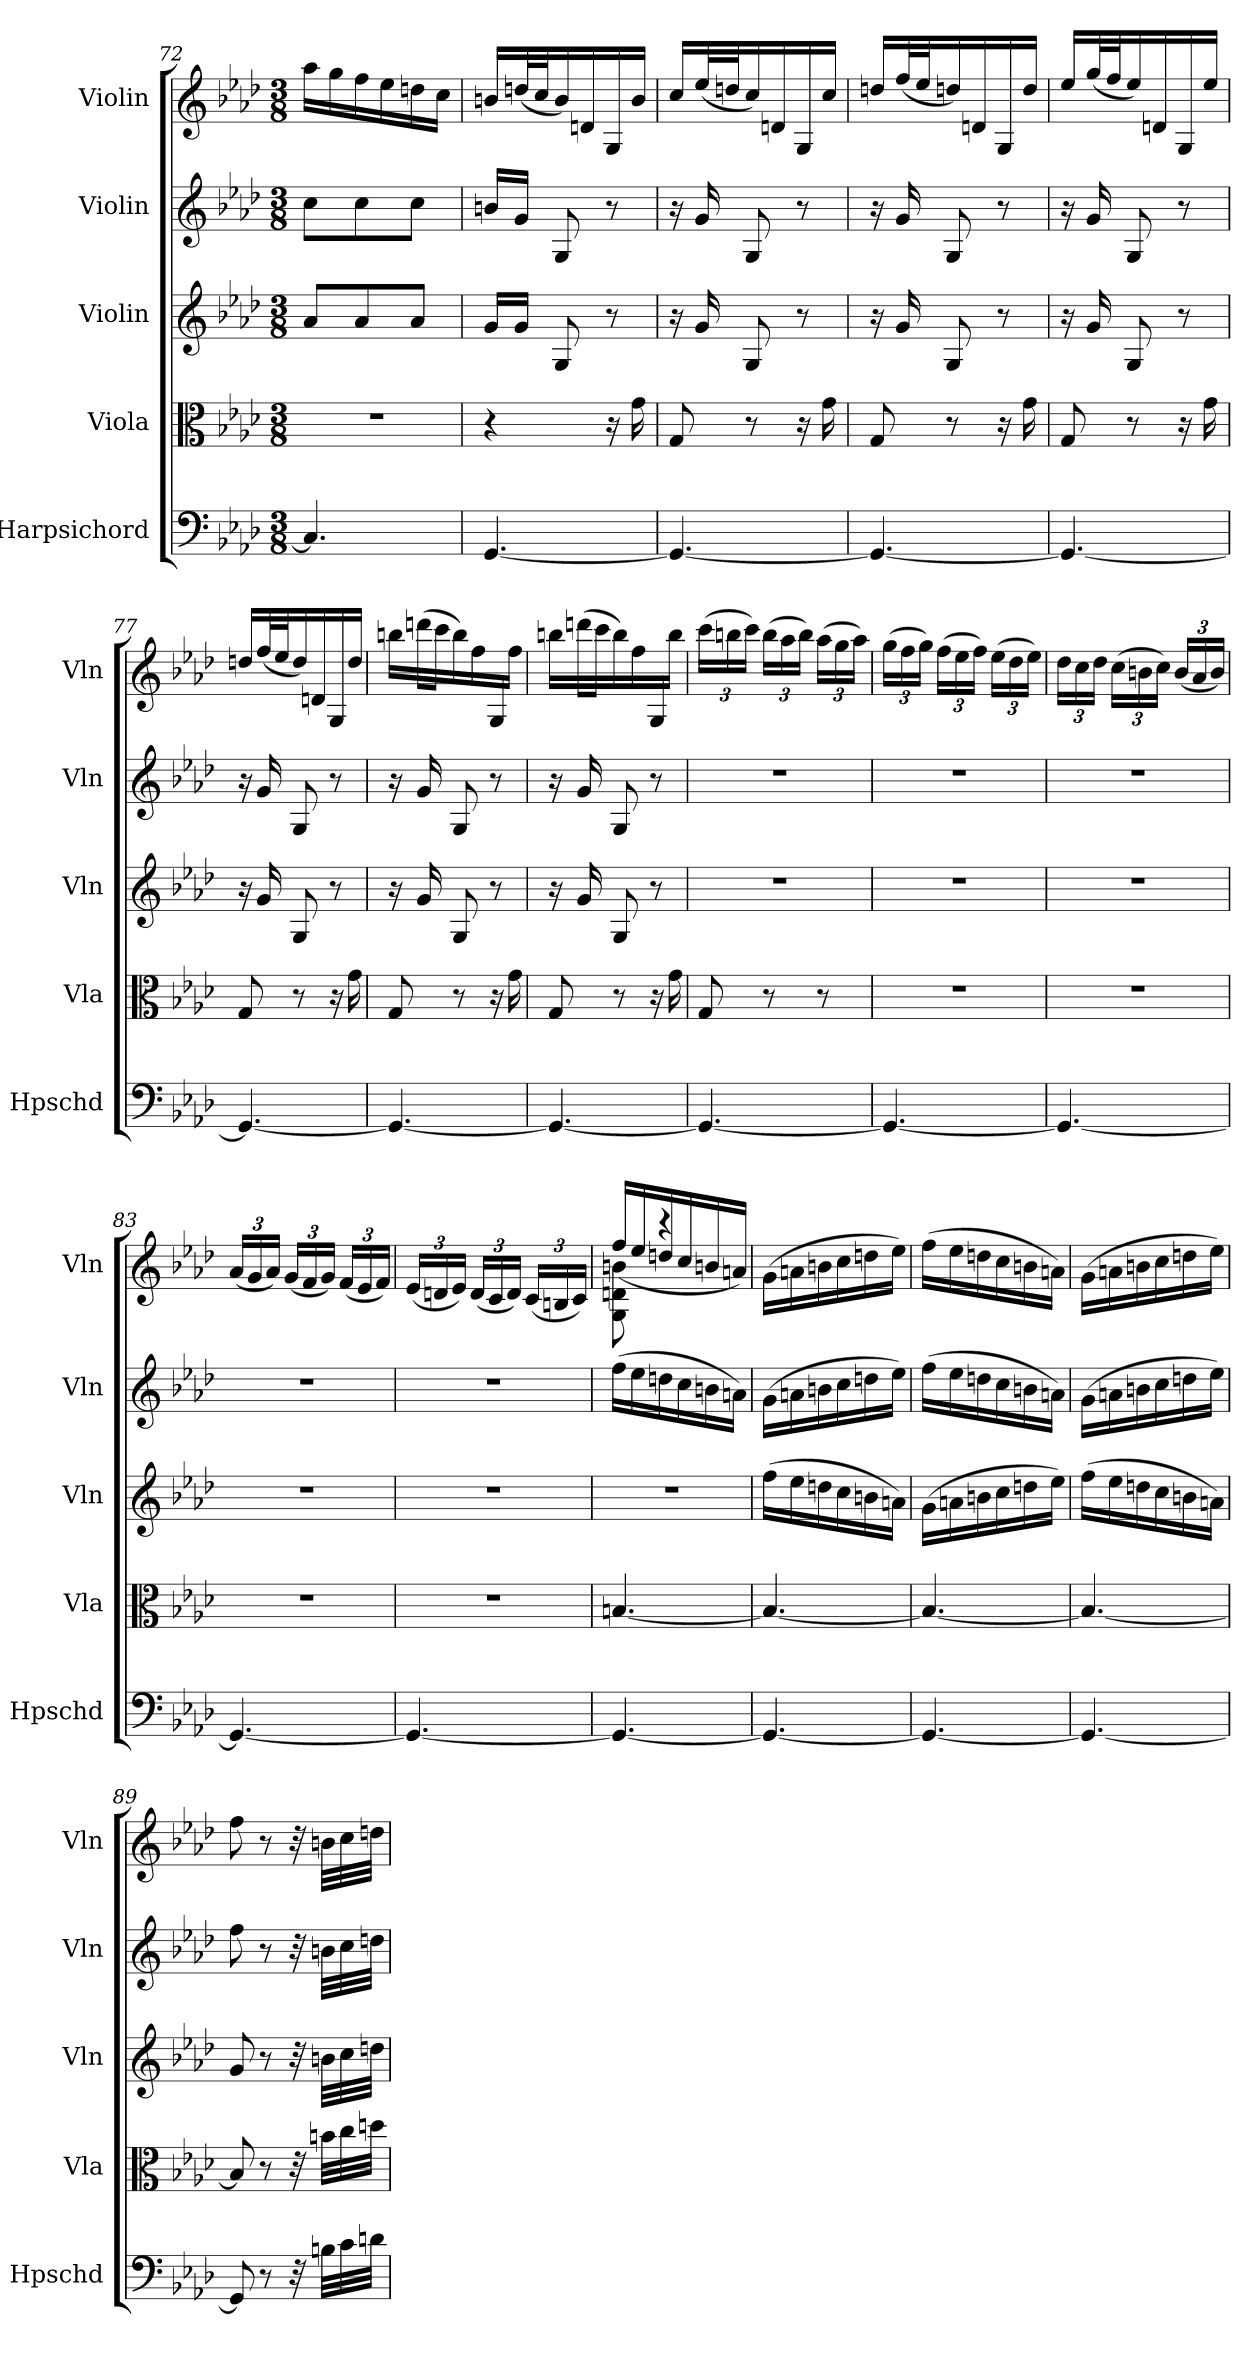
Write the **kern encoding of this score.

**kern	**kern	**kern	**kern	**kern
*part5	*part4	*part3	*part2	*part1
*staff5	*staff4	*staff3	*staff2	*staff1
*I"Harpsichord	*I"Viola	*I"Violin	*I"Violin	*I"Violin
*I'Hpschd	*I'Vla	*I'Vln	*I'Vln	*I'Vln
*clefF4	*clefC3	*clefG2	*clefG2	*clefG2
*k[b-e-a-d-]	*k[b-e-a-d-]	*k[b-e-a-d-]	*k[b-e-a-d-]	*k[b-e-a-d-]
*f:	*f:	*f:	*f:	*f:
*M3/8	*M3/8	*M3/8	*M3/8	*M3/8
=72	=72	=72	=72	=72
4.C/]	4.r	8a-/L	8cc\L	16aa-\LL
.	.	.	.	16gg\
.	.	8a-/	8cc\	16ff\
.	.	.	.	16ee-\
.	.	8a-/J	8cc\J	16ddn\
.	.	.	.	16cc\JJ
=73	=73	=73	=73	=73
[4.GG/	4r	16g/LL	16bn/LL	16bn/LL
.	.	16g/JJ	16g/JJ	(32ddn/L
.	.	.	.	32cc/J
.	.	8G/	8G/	16b/)
.	.	.	.	16dn/
.	16r	8r	8r	16G/
.	16g\	.	.	16b/JJ
=74	=74	=74	=74	=74
4.GG/_	8G/	16r	16r	16cc/LL
.	.	16g/	16g/	(32ee-/L
.	.	.	.	32ddn/J
.	8r	8G/	8G/	16cc/)
.	.	.	.	16dn/
.	16r	8r	8r	16G/
.	16g\	.	.	16cc/JJ
=75	=75	=75	=75	=75
4.GG/_	8G/	16r	16r	16ddn/LL
.	.	16g/	16g/	(32ff/L
.	.	.	.	32ee-/J
.	8r	8G/	8G/	16ddn/)
.	.	.	.	16dn/
.	16r	8r	8r	16G/
.	16g\	.	.	16dd/JJ
=76	=76	=76	=76	=76
4.GG/_	8G/	16r	16r	16ee-/LL
.	.	16g/	16g/	(32gg/L
.	.	.	.	32ff/J
.	8r	8G/	8G/	16ee-/)
.	.	.	.	16dn/
.	16r	8r	8r	16G/
.	16g\	.	.	16ee-/JJ
=77	=77	=77	=77	=77
4.GG/_	8G/	16r	16r	16ddn/LL
.	.	16g/	16g/	(32ff/L
.	.	.	.	32ee-/J
.	8r	8G/	8G/	16dd/)
.	.	.	.	16dn/
.	16r	8r	8r	16G/
.	16g\	.	.	16dd/JJ
=78	=78	=78	=78	=78
4.GG/_	8G/	16r	16r	16bbn\LL
.	.	16g/	16g/	(32dddn\L
.	.	.	.	32ccc\J
.	8r	8G/	8G/	16bb\)
.	.	.	.	16ff\
.	16r	8r	8r	16G/
.	16g\	.	.	16ff\JJ
=79	=79	=79	=79	=79
4.GG/_	8G/	16r	16r	16bbn\LL
.	.	16g/	16g/	(32dddn\L
.	.	.	.	32ccc\J
.	8r	8G/	8G/	16bb\)
.	.	.	.	16ff\
.	16r	8r	8r	16G/
.	16g\	.	.	16bb\JJ
=80	=80	=80	=80	=80
4.GG/_	8G/	4.r	4.r	(24ccc\LL
.	.	.	.	24bbn\
.	.	.	.	24ccc\JJ)
.	8r	.	.	(24bb\LL
.	.	.	.	24aa-\
.	.	.	.	24bb\JJ)
.	8r	.	.	(24aa-\LL
.	.	.	.	24gg\
.	.	.	.	24aa-\JJ)
=81	=81	=81	=81	=81
4.GG/_	4.r	4.r	4.r	(24gg\LL
.	.	.	.	24ff\
.	.	.	.	24gg\JJ)
.	.	.	.	(24ff\LL
.	.	.	.	24ee-\
.	.	.	.	24ff\JJ)
.	.	.	.	(24ee-\LL
.	.	.	.	24dd-\
.	.	.	.	24ee-\JJ)
=82	=82	=82	=82	=82
4.GG/_	4.r	4.r	4.r	24dd-\LL
.	.	.	.	24cc\
.	.	.	.	24dd-\JJ
.	.	.	.	(24cc\LL
.	.	.	.	24bn\
.	.	.	.	24cc\JJ)
.	.	.	.	(24b/LL
.	.	.	.	24a-/
.	.	.	.	24b/JJ)
=83	=83	=83	=83	=83
4.GG/_	4.r	4.r	4.r	(24a-/LL
.	.	.	.	24g/
.	.	.	.	24a-/JJ)
.	.	.	.	(24g/LL
.	.	.	.	24f/
.	.	.	.	24g/JJ)
.	.	.	.	(24f/LL
.	.	.	.	24e-/
.	.	.	.	24f/JJ)
=84	=84	=84	=84	=84
4.GG/_	4.r	4.r	4.r	(24e-/LL
.	.	.	.	24dn/
.	.	.	.	24e-/JJ)
.	.	.	.	(24d/LL
.	.	.	.	24c/
.	.	.	.	24d/JJ)
.	.	.	.	(24c/LL
.	.	.	.	24Bn/
.	.	.	.	24c/JJ)
=85	=85	=85	=85	=85
*	*	*	*	*^
4.GG/_	[4.Bn/	4.r	(16ff\LL	8G\ 8dn\ 8bn\	(16ff/LL
.	.	.	16ee-\	.	16ee-/
.	.	.	16ddn\	4r	16ddn/
.	.	.	16cc\	.	16cc/
.	.	.	16bn\	.	16bn/
.	.	.	16an\JJ)	.	16an/JJ)
*	*	*	*	*v	*v
=86	=86	=86	=86	=86
4.GG/_	4.B/_	(16ff\LL	(16g\LL	(16g\LL
.	.	16ee-\	16an\	16an\
.	.	16ddn\	16bn\	16bn\
.	.	16cc\	16cc\	16cc\
.	.	16bn\	16ddn\	16ddn\
.	.	16an\JJ)	16ee-\JJ)	16ee-\JJ)
=87	=87	=87	=87	=87
4.GG/_	4.B/_	(16g\LL	(16ff\LL	(16ff\LL
.	.	16an\	16ee-\	16ee-\
.	.	16bn\	16ddn\	16ddn\
.	.	16cc\	16cc\	16cc\
.	.	16ddn\	16bn\	16bn\
.	.	16ee-\JJ)	16an\JJ)	16an\JJ)
=88	=88	=88	=88	=88
4.GG/_	4.B/_	(16ff\LL	(16g\LL	(16g\LL
.	.	16ee-\	16an\	16an\
.	.	16ddn\	16bn\	16bn\
.	.	16cc\	16cc\	16cc\
.	.	16bn\	16ddn\	16ddn\
.	.	16an\JJ)	16ee-\JJ)	16ee-\JJ)
=89	=89	=89	=89	=89
8GG/]	8B/]	8g/	8ff\	8ff\
8r	8r	8r	8r	8r
32r	32r	32r	32r	32r
32Bn\LLL	32bn\LLL	32bn\LLL	32bn\LLL	32bn\LLL
32c\	32cc\	32cc\	32cc\	32cc\
32dn\JJJ	32ddn\JJJ	32ddn\JJJ	32ddn\JJJ	32ddn\JJJ
=	=	=	=	=
*-	*-	*-	*-	*-
